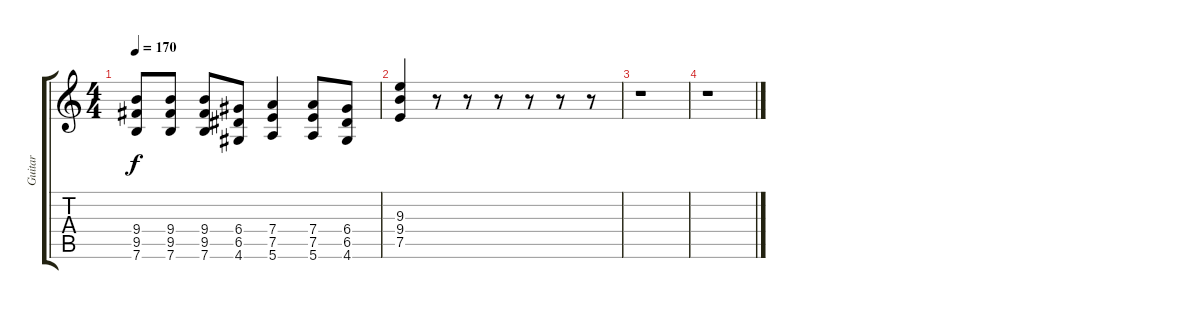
\track ("Guitar" "Guitar") {instrument distortionguitar}
\staff {score tabs}
\tuning (E4 B3 G3 D3 A2 E2) {hide}
\ts (4 4)
\tempo 170
\clef g2
\ks c
(9.4 9.5 7.6).8{dy f} (9.4 9.5 7.6).8 (9.4 9.5 7.6).8 (6.4 6.5 4.6).8 (7.4 7.5 5.6).4 (7.4 7.5 5.6).8 (6.4 6.5 4.6).8 |
(9.3 9.4 7.5).4 r.8 r.8 r.8 r.8 r.8 r.8 |
r.1 |
r.1
